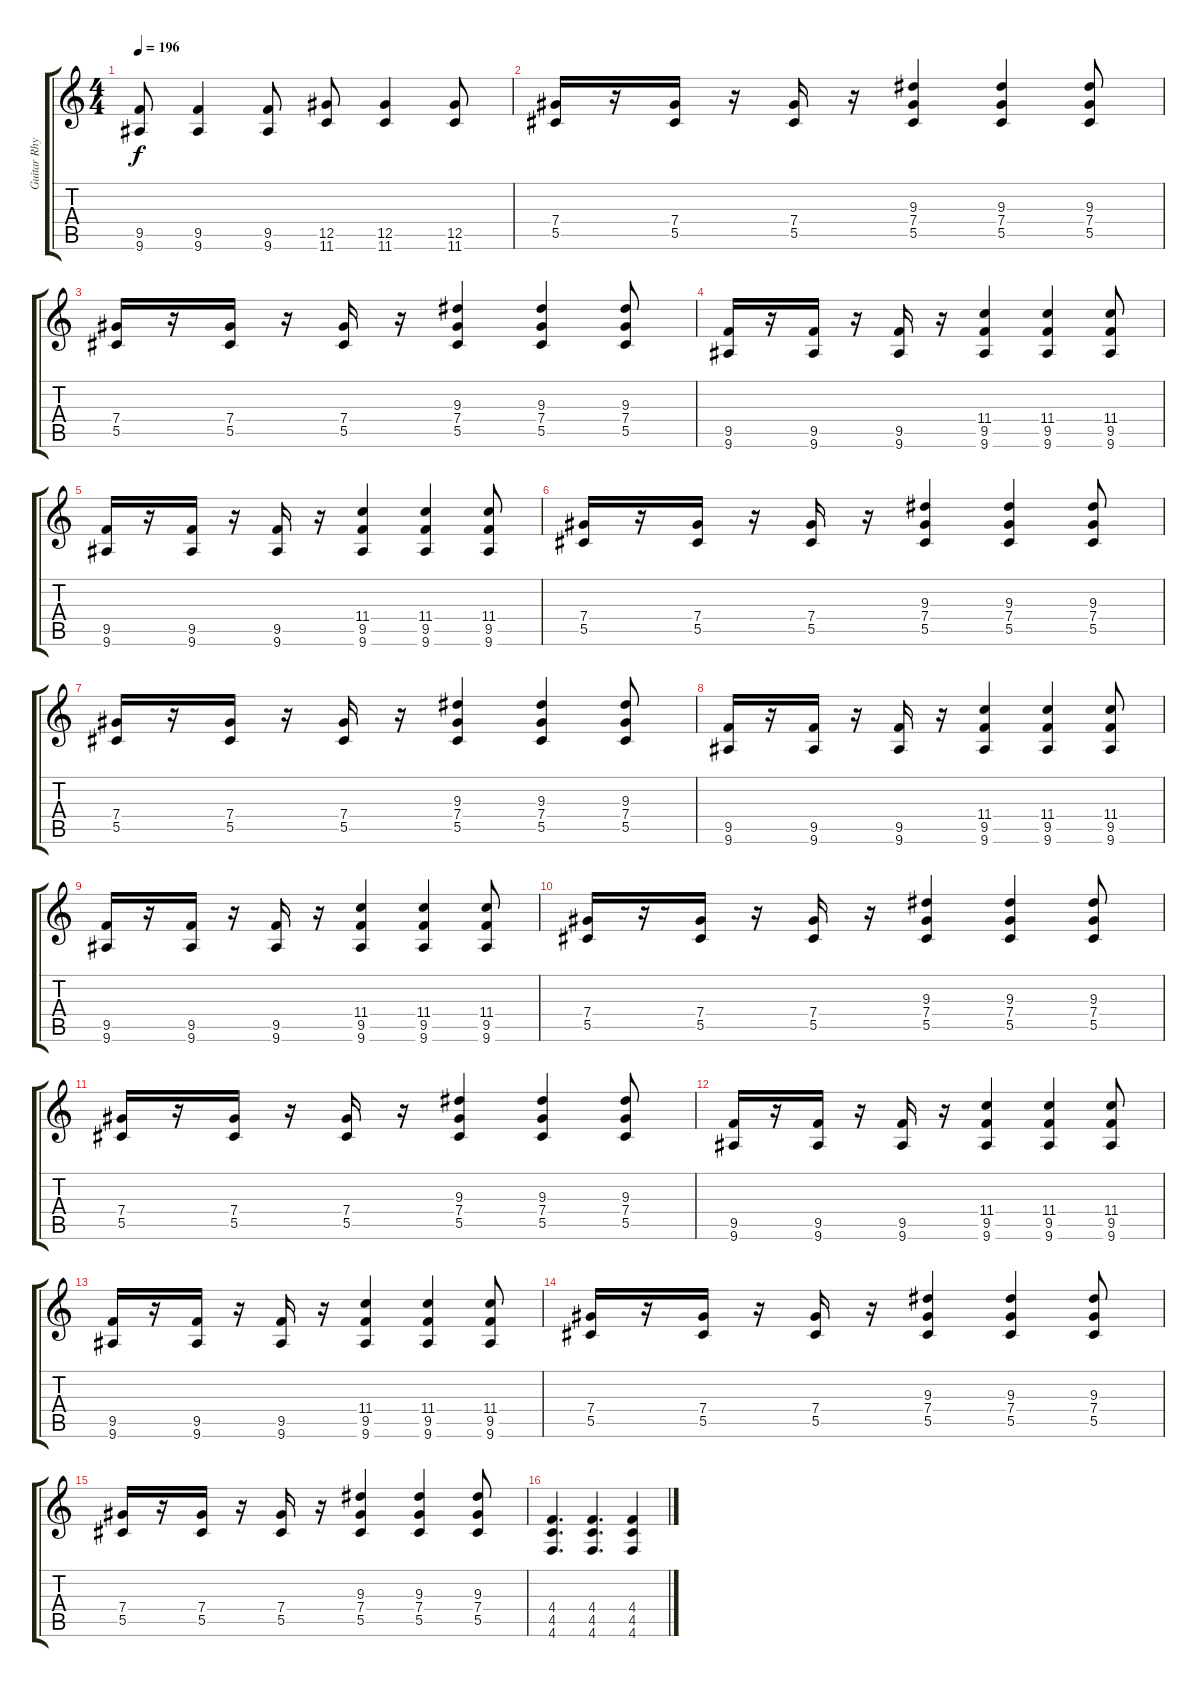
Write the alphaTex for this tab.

\track ("Guitar Rhythm 2" "Guitar Rhy") {instrument distortionguitar}
\staff {score tabs}
\tuning (Eb4 Bb3 Gb3 Db3 Ab2 Db2) {hide}
\ts (4 4)
\tempo 196
\clef g2
\ks c
(9.5 9.6).8{dy f} (9.5 9.6).4 (9.5 9.6).8 (12.5 11.6).8 (12.5 11.6).4 (12.5 11.6).8 |
(7.4 5.5).16 r.16 (7.4 5.5).16 r.16 (7.4 5.5).16 r.16 (9.3 7.4 5.5).4 (9.3 7.4 5.5).4 (9.3 7.4 5.5).8 |
(7.4 5.5).16 r.16 (7.4 5.5).16 r.16 (7.4 5.5).16 r.16 (9.3 7.4 5.5).4 (9.3 7.4 5.5).4 (9.3 7.4 5.5).8 |
(9.5 9.6).16 r.16 (9.5 9.6).16 r.16 (9.5 9.6).16 r.16 (11.4 9.5 9.6).4 (11.4 9.5 9.6).4 (11.4 9.5 9.6).8 |
(9.5 9.6).16 r.16 (9.5 9.6).16 r.16 (9.5 9.6).16 r.16 (11.4 9.5 9.6).4 (11.4 9.5 9.6).4 (11.4 9.5 9.6).8 |
(7.4 5.5).16 r.16 (7.4 5.5).16 r.16 (7.4 5.5).16 r.16 (9.3 7.4 5.5).4 (9.3 7.4 5.5).4 (9.3 7.4 5.5).8 |
(7.4 5.5).16 r.16 (7.4 5.5).16 r.16 (7.4 5.5).16 r.16 (9.3 7.4 5.5).4 (9.3 7.4 5.5).4 (9.3 7.4 5.5).8 |
(9.5 9.6).16 r.16 (9.5 9.6).16 r.16 (9.5 9.6).16 r.16 (11.4 9.5 9.6).4 (11.4 9.5 9.6).4 (11.4 9.5 9.6).8 |
(9.5 9.6).16 r.16 (9.5 9.6).16 r.16 (9.5 9.6).16 r.16 (11.4 9.5 9.6).4 (11.4 9.5 9.6).4 (11.4 9.5 9.6).8 |
(7.4 5.5).16 r.16 (7.4 5.5).16 r.16 (7.4 5.5).16 r.16 (9.3 7.4 5.5).4 (9.3 7.4 5.5).4 (9.3 7.4 5.5).8 |
(7.4 5.5).16 r.16 (7.4 5.5).16 r.16 (7.4 5.5).16 r.16 (9.3 7.4 5.5).4 (9.3 7.4 5.5).4 (9.3 7.4 5.5).8 |
(9.5 9.6).16 r.16 (9.5 9.6).16 r.16 (9.5 9.6).16 r.16 (11.4 9.5 9.6).4 (11.4 9.5 9.6).4 (11.4 9.5 9.6).8 |
(9.5 9.6).16 r.16 (9.5 9.6).16 r.16 (9.5 9.6).16 r.16 (11.4 9.5 9.6).4 (11.4 9.5 9.6).4 (11.4 9.5 9.6).8 |
(7.4 5.5).16 r.16 (7.4 5.5).16 r.16 (7.4 5.5).16 r.16 (9.3 7.4 5.5).4 (9.3 7.4 5.5).4 (9.3 7.4 5.5).8 |
(7.4 5.5).16 r.16 (7.4 5.5).16 r.16 (7.4 5.5).16 r.16 (9.3 7.4 5.5).4 (9.3 7.4 5.5).4 (9.3 7.4 5.5).8 |
(4.4 4.5 4.6).4{d} (4.4 4.5 4.6).4{d} (4.4 4.5 4.6).4
